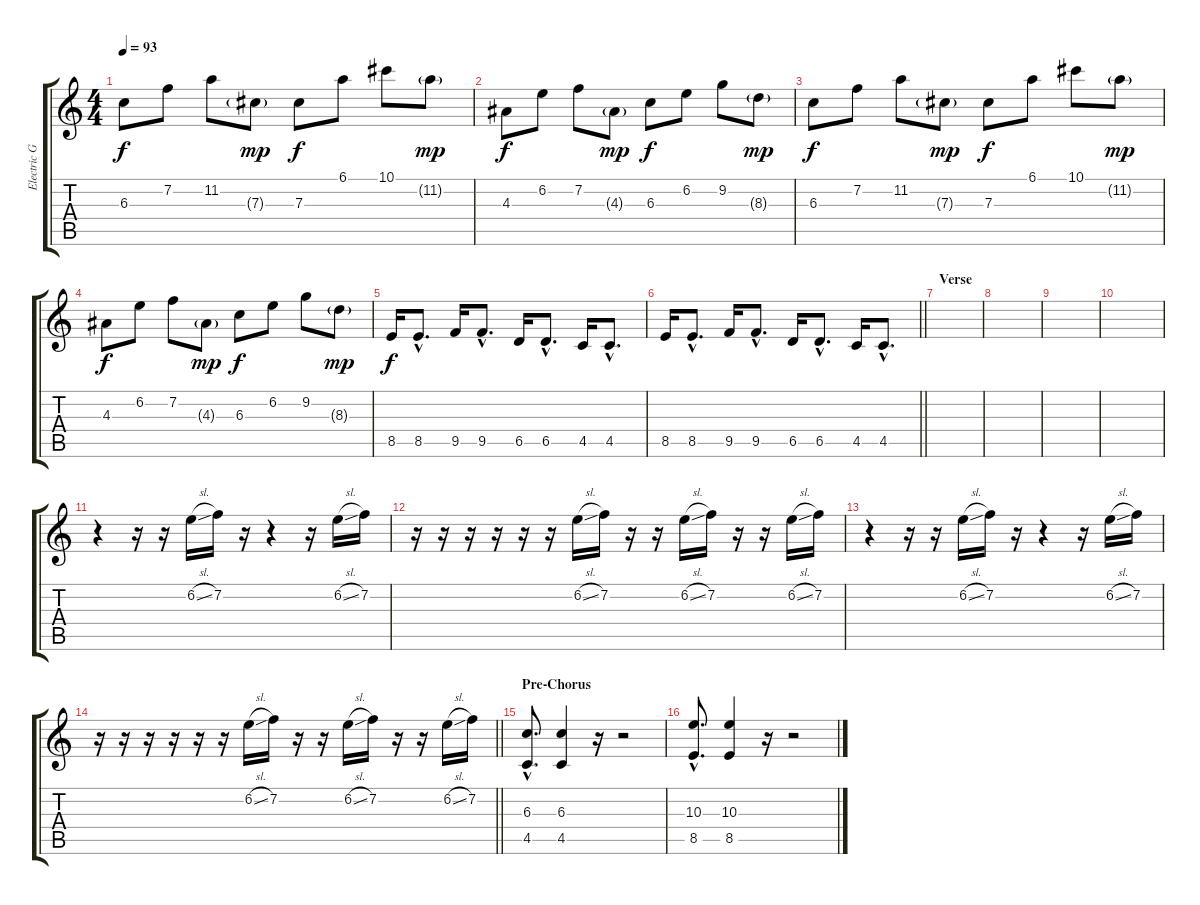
\track ("Electric Guitar - Melodic" "Electric G") {instrument overdrivenguitar}
\staff {score tabs}
\tuning (Eb4 Bb3 Gb3 Db3 Ab2 Eb2) {hide}
\ts (4 4)
\tempo 93
\clef g2
\ks c
6.3.8{dy f} 7.2.8 11.2.8 7.3{g}.8{dy mp} 7.3.8{dy f} 6.1.8 10.1.8 11.2{g}.8{dy mp} |
4.3.8{dy f} 6.2.8 7.2.8 4.3{g}.8{dy mp} 6.3.8{dy f} 6.2.8 9.2.8 8.3{g}.8{dy mp} |
6.3.8{dy f} 7.2.8 11.2.8 7.3{g}.8{dy mp} 7.3.8{dy f} 6.1.8 10.1.8 11.2{g}.8{dy mp} |
4.3.8{dy f} 6.2.8 7.2.8 4.3{g}.8{dy mp} 6.3.8{dy f} 6.2.8 9.2.8 8.3{g}.8{dy mp} |
8.5.16{dy f} 8.5{hac}.8{d} 9.5.16 9.5{hac}.8{d} 6.5.16 6.5{hac}.8{d} 4.5.16 4.5{hac}.8{d} |
\barLineRight lightlight
8.5.16 8.5{hac}.8{d} 9.5.16 9.5{hac}.8{d} 6.5.16 6.5{hac}.8{d} 4.5.16 4.5{hac}.8{d} |
\section ("" "Verse")
|
|
|
|
r.4 r.16 r.16 6.2{sl}.16 7.2.16 r.16 r.4 r.16 6.2{sl}.16 7.2.16 |
r.16 r.16 r.16 r.16 r.16 r.16 6.2{sl}.16 7.2.16 r.16 r.16 6.2{sl}.16 7.2.16 r.16 r.16 6.2{sl}.16 7.2.16 |
r.4 r.16 r.16 6.2{sl}.16 7.2.16 r.16 r.4 r.16 6.2{sl}.16 7.2.16 |
\barLineRight lightlight
r.16 r.16 r.16 r.16 r.16 r.16 6.2{sl}.16 7.2.16 r.16 r.16 6.2{sl}.16 7.2.16 r.16 r.16 6.2{sl}.16 7.2.16 |
\section ("" "Pre-Chorus")
(6.3{hac} 4.5{hac}).8{d} (6.3 4.5).4 r.16 r.2 |
(10.3{hac} 8.5{hac}).8{d} (10.3 8.5).4 r.16 r.2
